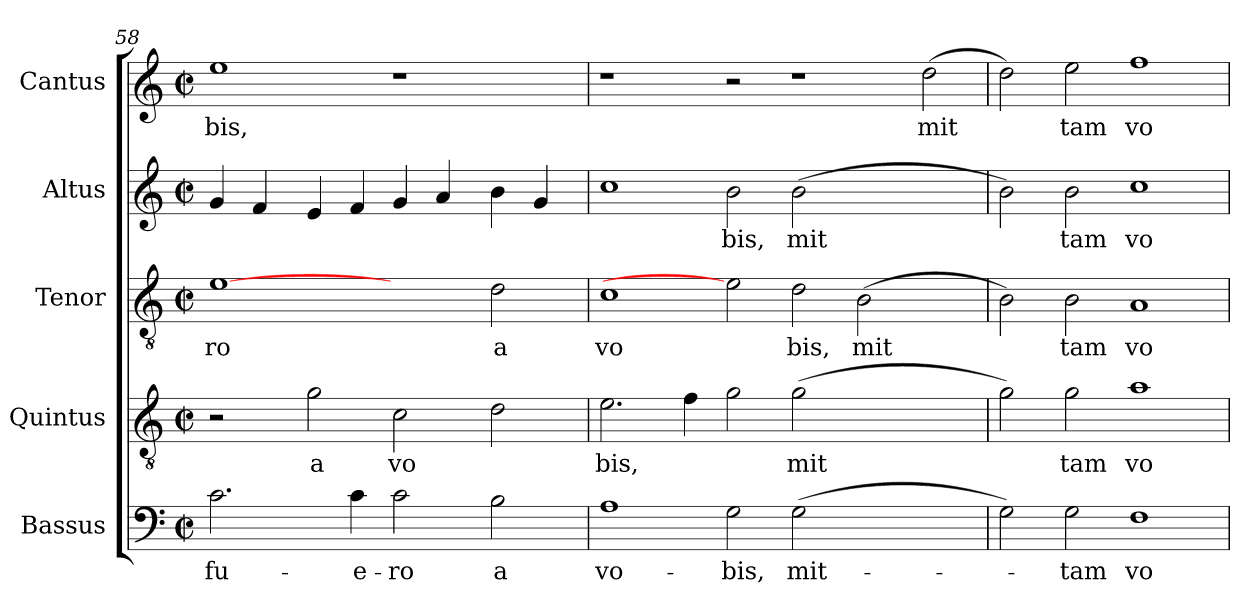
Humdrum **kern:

**kern	**text	**kern	**text	**kern	**text	**kern	**text	**kern	**text
*part5	*part5	*part4	*part4	*part3	*part3	*part2	*part2	*part1	*part1
*staff5	*staff5	*staff4	*staff4	*staff3	*staff3	*staff2	*staff2	*staff1	*staff1
*I"Bassus	*	*I"Quintus	*	*I"Tenor	*	*I"Altus	*	*I"Cantus	*
!!LO:PB:g=z
*clefF4	*	*clefGv2	*	*clefGv2	*	*clefG2	*	*clefG2	*
*M2/2	*	*M2/2	*	*M2/2	*	*M2/2	*	*M2/2	*
*met(c|)	*	*met(c|)	*	*met(c|)	*	*met(c|)	*	*met(c|)	*
=58	=58	=58	=58	=58	=58	=58	=58	=58	=58
!	!LO:LY:b:cj	!	!	!	!LO:LY:b:cj	!	!	!	!LO:LY:b:cj
*	*	*	*	*	*	*^	*	*	*
2.c\	fu-	2r	.	[1e	ro	4g/	4ryy	.	1ee	-bis,
.	.	.	.	.	.	4f/	16ryy	.	.	.
.	.	.	.	.	.	.	1ryy	.	.	.
!	!	!	!LO:LY:b:cj	!	!	!	!	!	!	!
.	.	2g\	a	.	.	4e/	.	.	.	.
!	!LO:LY:b:cj	!	!	!	!	!	!	!	!	!
4c\	-e-	.	.	.	.	4f/	.	.	.	.
!	!LO:LY:b:cj	!	!LO:LY:b:cj	!	!	!	!	!	!	!
2c\	-ro	2c\	vo	2ryy	.	4g/	.	.	1r	.
.	.	.	.	.	.	4a/	.	.	.	.
.	.	.	.	.	.	.	2ryy	.	.	.
!	!LO:LY:b:cj	!	!	!	!LO:LY:b:cj	!	!	!	!	!
2B\	a	2d\	.	2d\	a	4b\	.	.	.	.
.	.	.	.	.	.	4g/	.	.	.	.
.	.	.	.	.	.	.	8.ryy	.	.	.
=59	=59	=59	=59	=59	=59	=59	=59	=59	=59	=59
!	!LO:LY:b:cj	!	!LO:LY:b	!	!LO:LY:b:cj	!	!	!	!	!
*	*	*	*	*	*	*v	*v	*	*	*
1A	vo-	2.e\	bis,	1c	vo	1cc	.	1r	.
.	.	4f\	.	.	.	.	.	.	.
!	!LO:LY:b:cj	!	!	!	!	!	!LO:LY:b:cj	!	!
2G\	-bis,	2g\	.	2e]	.	2b\	bis,	2r	.
!	!LO:LY:b	!	!LO:LY:b	!	!LO:LY:b:cj	!	!LO:LY:b	!	!
(>2G\	mit-	(>2g\	mit	2d\	bis,	(>2b\	mit	1r	.
!	!	!	!	!	!LO:LY:b	!	!	!	!
1ryy	.	1ryy	.	(>2B\	mit	1ryy	.	.	.
!	!	!	!	!	!	!	!	!	!LO:LY:b
.	.	.	.	2ryy	.	.	.	(>2dd\	mit
=60	=60	=60	=60	=60	=60	=60	=60	=60	=60
2G\)	.	2g\)	.	2B\)	.	2b\)	.	2dd\)	.
!	!LO:LY:b:cj	!	!LO:LY:b:cj	!	!LO:LY:b:cj	!	!LO:LY:b:cj	!	!LO:LY:b:cj
2G\	-tam	2g\	tam	2B\	tam	2b\	tam	2ee\	tam
!	!LO:LY:b:cj	!	!LO:LY:b:cj	!	!LO:LY:b:cj	!	!LO:LY:b:cj	!	!LO:LY:b:cj
1F	vo-	1a	vo	1A	vo	1cc	vo	1ff	vo
=	=	=	=	=	=	=	=	=	=
*-	*-	*-	*-	*-	*-	*-	*-	*-	*-
